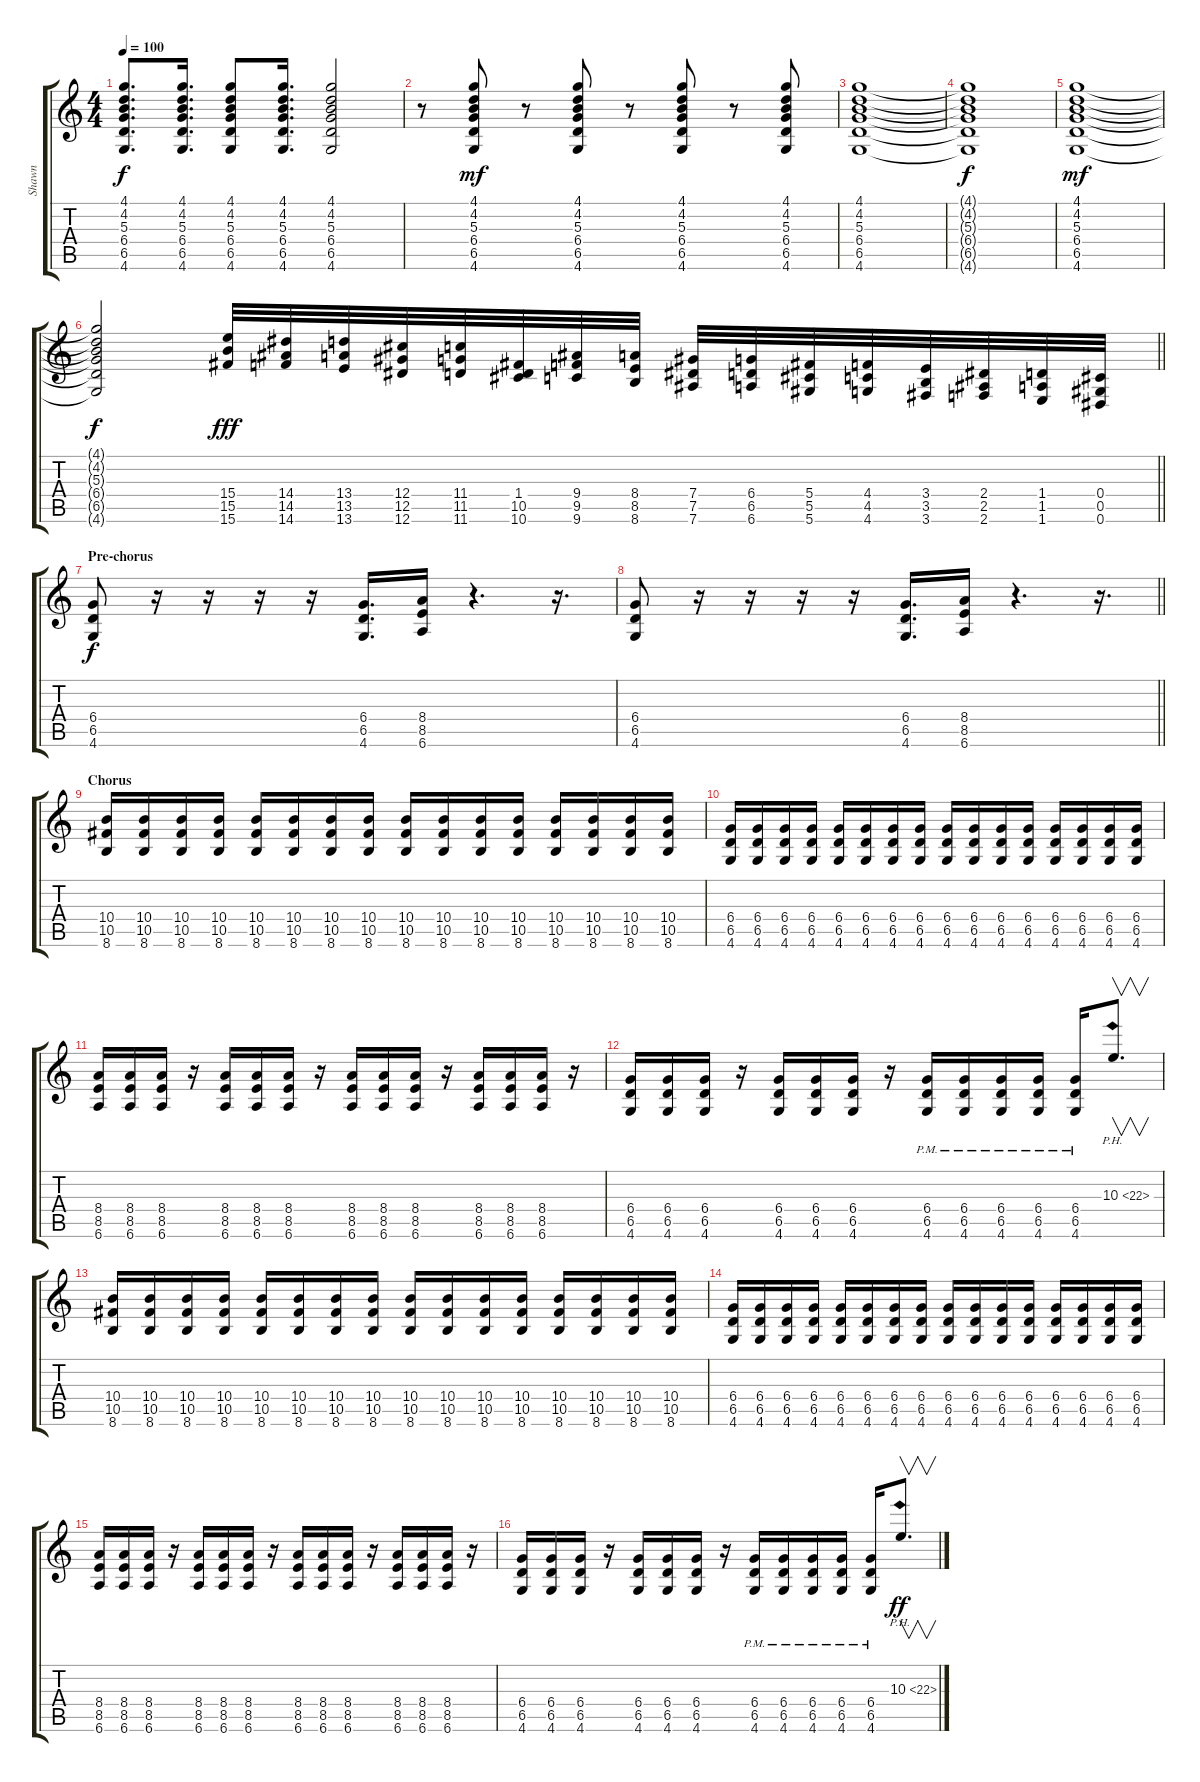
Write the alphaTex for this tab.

\track ("Shawn" "Shawn") {instrument overdrivenguitar}
\staff {score tabs}
\tuning (Eb4 Bb3 Gb3 Db3 Ab2 Eb2) {hide}
\ts (4 4)
\tempo 100
\clef g2
\ks c
(4.1 4.2 5.3 6.4 6.5 4.6).8{d dy f} (4.1 4.2 5.3 6.4 6.5 4.6).16{d} (4.1 4.2 5.3 6.4 6.5 4.6).8 (4.1 4.2 5.3 6.4 6.5 4.6).16{d} (4.1 4.2 5.3 6.4 6.5 4.6).2 |
r.8 (4.1 4.2 5.3 6.4 6.5 4.6).8{dy mf} r.8 (4.1 4.2 5.3 6.4 6.5 4.6).8 r.8 (4.1 4.2 5.3 6.4 6.5 4.6).8 r.8 (4.1 4.2 5.3 6.4 6.5 4.6).8 |
(4.1 4.2 5.3 6.4 6.5 4.6).1 |
(4.1{t} 4.2{t} 5.3{t} 6.4{t} 6.5{t} 4.6{t}).1{dy f} |
(4.1 4.2 5.3 6.4 6.5 4.6).1{dy mf} |
\barLineRight lightlight
(4.1{t} 4.2{t} 5.3{t} 6.4{t} 6.5{t} 4.6{t}).2{dy f} (15.4 15.5 15.6).32{dy fff volume 13 instrument overdrivenguitar} (14.4 14.5 14.6).32 (13.4 13.5 13.6).32 (12.4 12.5 12.6).32 (11.4 11.5 11.6).32 (1.4 10.5 10.6).32 (9.4 9.5 9.6).32 (8.4 8.5 8.6).32 (7.4 7.5 7.6).32 (6.4 6.5 6.6).32 (5.4 5.5 5.6).32 (4.4 4.5 4.6).32 (3.4 3.5 3.6).32 (2.4 2.5 2.6).32 (1.4 1.5 1.6).32 (0.4 0.5 0.6).32 |
\section ("" "Pre-chorus")
(6.4 6.5 4.6).8{dy f} r.16 r.16 r.16 r.16 (6.4 6.5 4.6).16{d} (8.4 8.5 6.6).16 r.4{d} r.16{d} |
\barLineRight lightlight
(6.4 6.5 4.6).8 r.16 r.16 r.16 r.16 (6.4 6.5 4.6).16{d} (8.4 8.5 6.6).16 r.4{d} r.16{d} |
\section ("" "Chorus")
(10.4 10.5 8.6).16 (10.4 10.5 8.6).16 (10.4 10.5 8.6).16 (10.4 10.5 8.6).16 (10.4 10.5 8.6).16 (10.4 10.5 8.6).16 (10.4 10.5 8.6).16 (10.4 10.5 8.6).16 (10.4 10.5 8.6).16 (10.4 10.5 8.6).16 (10.4 10.5 8.6).16 (10.4 10.5 8.6).16 (10.4 10.5 8.6).16 (10.4 10.5 8.6).16 (10.4 10.5 8.6).16 (10.4 10.5 8.6).16 |
(6.4 6.5 4.6).16 (6.4 6.5 4.6).16 (6.4 6.5 4.6).16 (6.4 6.5 4.6).16 (6.4 6.5 4.6).16 (6.4 6.5 4.6).16 (6.4 6.5 4.6).16 (6.4 6.5 4.6).16 (6.4 6.5 4.6).16 (6.4 6.5 4.6).16 (6.4 6.5 4.6).16 (6.4 6.5 4.6).16 (6.4 6.5 4.6).16 (6.4 6.5 4.6).16 (6.4 6.5 4.6).16 (6.4 6.5 4.6).16 |
(8.4 8.5 6.6).16 (8.4 8.5 6.6).16 (8.4 8.5 6.6).16 r.16 (8.4 8.5 6.6).16 (8.4 8.5 6.6).16 (8.4 8.5 6.6).16 r.16 (8.4 8.5 6.6).16 (8.4 8.5 6.6).16 (8.4 8.5 6.6).16 r.16 (8.4 8.5 6.6).16 (8.4 8.5 6.6).16 (8.4 8.5 6.6).16 r.16 |
(6.4 6.5 4.6).16 (6.4 6.5 4.6).16 (6.4 6.5 4.6).16 r.16 (6.4 6.5 4.6).16 (6.4 6.5 4.6).16 (6.4 6.5 4.6).16 r.16 (6.4{pm} 6.5{pm} 4.6{pm}).16 (6.4{pm} 6.5{pm} 4.6{pm}).16 (6.4{pm} 6.5{pm} 4.6{pm}).16 (6.4{pm} 6.5{pm} 4.6{pm}).16 (6.4{pm} 6.5{pm} 4.6{pm}).16 10.3{ph 12}.8{v d} |
(10.4 10.5 8.6).16 (10.4 10.5 8.6).16 (10.4 10.5 8.6).16 (10.4 10.5 8.6).16 (10.4 10.5 8.6).16 (10.4 10.5 8.6).16 (10.4 10.5 8.6).16 (10.4 10.5 8.6).16 (10.4 10.5 8.6).16 (10.4 10.5 8.6).16 (10.4 10.5 8.6).16 (10.4 10.5 8.6).16 (10.4 10.5 8.6).16 (10.4 10.5 8.6).16 (10.4 10.5 8.6).16 (10.4 10.5 8.6).16 |
(6.4 6.5 4.6).16 (6.4 6.5 4.6).16 (6.4 6.5 4.6).16 (6.4 6.5 4.6).16 (6.4 6.5 4.6).16 (6.4 6.5 4.6).16 (6.4 6.5 4.6).16 (6.4 6.5 4.6).16 (6.4 6.5 4.6).16 (6.4 6.5 4.6).16 (6.4 6.5 4.6).16 (6.4 6.5 4.6).16 (6.4 6.5 4.6).16 (6.4 6.5 4.6).16 (6.4 6.5 4.6).16 (6.4 6.5 4.6).16 |
(8.4 8.5 6.6).16 (8.4 8.5 6.6).16 (8.4 8.5 6.6).16 r.16 (8.4 8.5 6.6).16 (8.4 8.5 6.6).16 (8.4 8.5 6.6).16 r.16 (8.4 8.5 6.6).16 (8.4 8.5 6.6).16 (8.4 8.5 6.6).16 r.16 (8.4 8.5 6.6).16 (8.4 8.5 6.6).16 (8.4 8.5 6.6).16 r.16 |
(6.4 6.5 4.6).16 (6.4 6.5 4.6).16 (6.4 6.5 4.6).16 r.16 (6.4 6.5 4.6).16 (6.4 6.5 4.6).16 (6.4 6.5 4.6).16 r.16 (6.4{pm} 6.5{pm} 4.6{pm}).16 (6.4{pm} 6.5{pm} 4.6{pm}).16 (6.4{pm} 6.5{pm} 4.6{pm}).16 (6.4{pm} 6.5{pm} 4.6{pm}).16 (6.4{pm} 6.5{pm} 4.6{pm}).16 10.3{ph 12}.8{v d dy ff}
